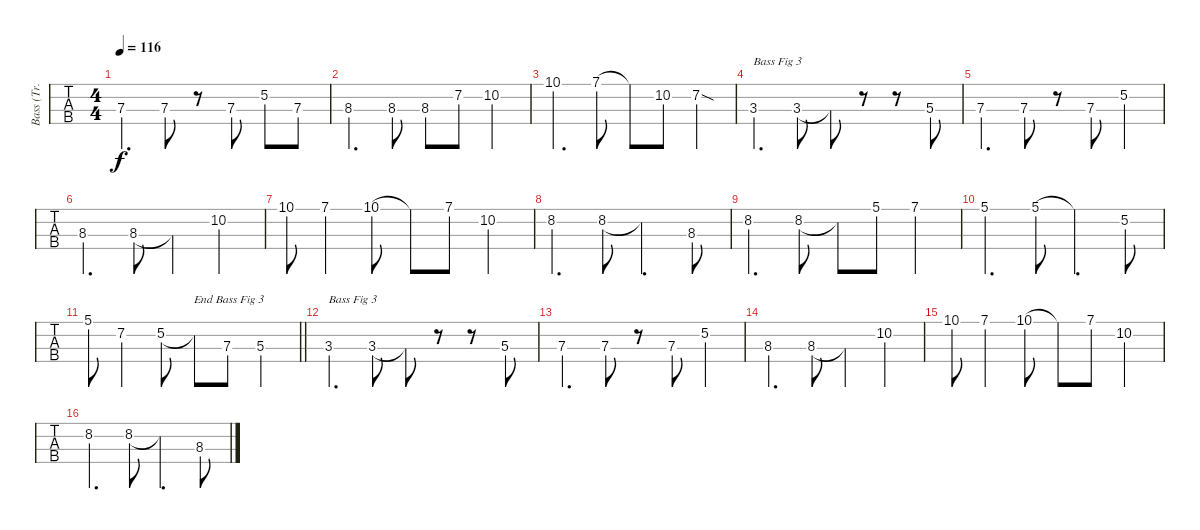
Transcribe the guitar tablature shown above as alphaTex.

\track ("Bass (Tr. 6A/Tr. 11B)" "Bass (Tr. ") {instrument electricbasspick}
\staff {tabs}
\tuning (G2 D2 A1 E1) {hide}
\ts (4 4)
\tempo 116
\clef f4
\ks c
7.3.4{d dy f} 7.3.8 r.8 7.3.8 5.2.8 7.3.8 |
8.3.4{d} 8.3.8 8.3.8 7.2.8 10.2.4 |
10.1.4{d} 7.1.8 7.1{t}.8 10.2.8 7.2{sod}.4 |
3.3.4{d txt "Bass Fig 3"} 3.3.8 3.3{t}.8 r.8 r.8 5.3.8 |
7.3.4{d} 7.3.8 r.8 7.3.8 5.2.4 |
8.3.4{d} 8.3.8 8.3{t}.4 10.2.4 |
10.1.8 7.1.4 10.1.8 10.1{t}.8 7.1.8 10.2.4 |
8.2.4{d} 8.2.8 8.2{t}.4{d} 8.3.8 |
8.2.4{d} 8.2.8 8.2{t}.8 5.1.8 7.1.4 |
5.1.4{d} 5.1.8 5.1{t}.4{d} 5.2.8 |
\barLineRight lightlight
5.1.8 7.2.4 5.2.8 5.2{t}.8{txt "End Bass Fig 3"} 7.3.8 5.3.4 |
3.3.4{d txt "Bass Fig 3"} 3.3.8 3.3{t}.8 r.8 r.8 5.3.8 |
7.3.4{d} 7.3.8 r.8 7.3.8 5.2.4 |
8.3.4{d} 8.3.8 8.3{t}.4 10.2.4 |
10.1.8 7.1.4 10.1.8 10.1{t}.8 7.1.8 10.2.4 |
8.2.4{d} 8.2.8 8.2{t}.4{d} 8.3.8
